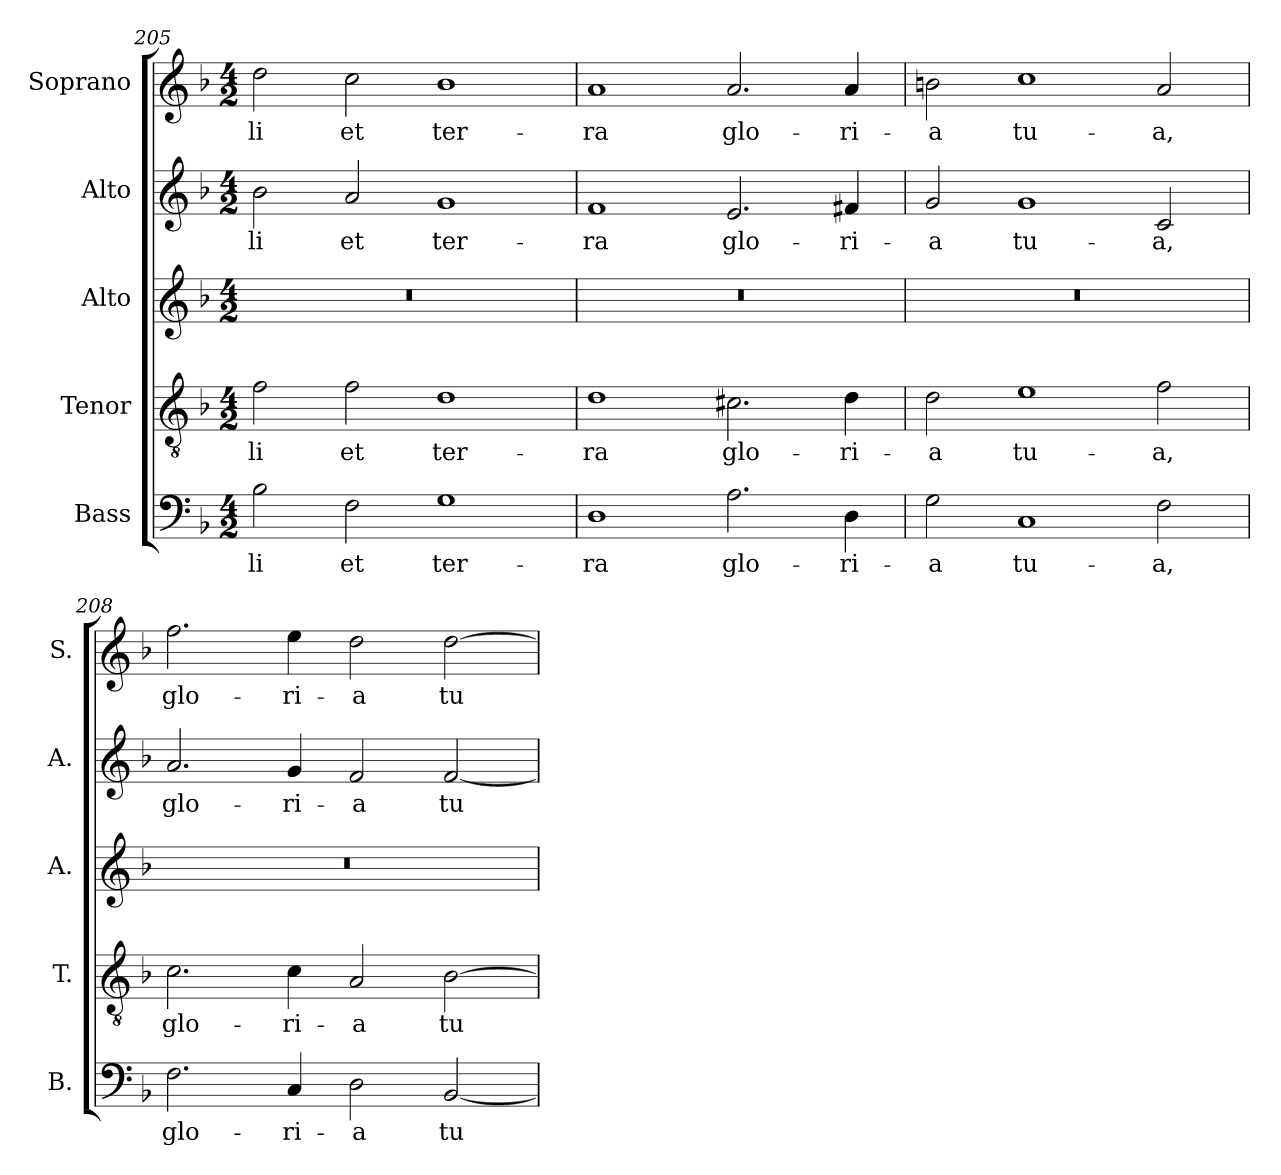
**kern	**text	**kern	**text	**kern	**kern	**text	**kern	**text
*part5	*part5	*part4	*part4	*part3	*part2	*part2	*part1	*part1
*staff5	*staff5	*staff4	*staff4	*staff3	*staff2	*staff2	*staff1	*staff1
*I"Bass	*	*I"Tenor	*	*I"Alto	*I"Alto	*	*I"Soprano	*
*I'B.	*	*I'T.	*	*I'A.	*I'A.	*	*I'S.	*
!!LO:LB:g=z
*clefF4	*	*clefGv2	*	*clefG2	*clefG2	*	*clefG2	*
*	*	*ITrd7c12	*	*	*	*	*	*
*k[b-]	*	*k[b-]	*	*k[b-]	*k[b-]	*	*k[b-]	*
*F:	*	*F:	*	*F:	*F:	*	*F:	*
*M4/2	*	*M4/2	*	*M4/2	*M4/2	*	*M4/2	*
=205	=205	=205	=205	=205	=205	=205	=205	=205
!	!LO:LY:b:color=#000000	!	!	!	!	!	!	!
!	!	!	!LO:LY:b:color=#000000	!LO:N:vis=1	!	!	!	!
!	!	!	!	!	!	!LO:LY:b:color=#000000	!	!
!	!	!	!	!	!	!	!	!LO:LY:b:color=#000000
2B-i\	-li	2Fi\	-li	0r	2b-i\	-li	2ddi\	-li
!	!LO:LY:b:color=#000000	!	!	!	!	!	!	!
!	!	!	!LO:LY:b:color=#000000	!	!	!	!	!
!	!	!	!	!	!	!LO:LY:b:color=#000000	!	!
!	!	!	!	!	!	!	!	!LO:LY:b:color=#000000
2Fi\	et	2Fi\	et	.	2ai/	et	2cci\	et
!	!LO:LY:b:color=#000000	!	!	!	!	!	!	!
!	!	!	!LO:LY:b:color=#000000	!	!	!	!	!
!	!	!	!	!	!	!LO:LY:b:color=#000000	!	!
!	!	!	!	!	!	!	!	!LO:LY:b:color=#000000
1Gi	ter-	1Di	ter-	.	1gi	ter-	1b-i	ter-
=206	=206	=206	=206	=206	=206	=206	=206	=206
!	!LO:LY:b:color=#000000	!	!	!	!	!	!	!
!	!	!	!LO:LY:b:color=#000000	!LO:N:vis=1	!	!	!	!
!	!	!	!	!	!	!LO:LY:b:color=#000000	!	!
!	!	!	!	!	!	!	!	!LO:LY:b:color=#000000
1Di	-ra	1Di	-ra	0r	1fi	-ra	1ai	-ra
!	!LO:LY:b:color=#000000	!	!	!	!	!	!	!
!	!	!	!LO:LY:b:color=#000000	!	!	!	!	!
!	!	!	!	!	!	!LO:LY:b:color=#000000	!	!
!	!	!	!	!	!	!	!	!LO:LY:b:color=#000000
2.Ai\	glo-	2.C#Xi\	glo-	.	2.ei/	glo-	2.ai/	glo-
!	!LO:LY:b:color=#000000	!	!	!	!	!	!	!
!	!	!	!LO:LY:b:color=#000000	!	!	!	!	!
!	!	!	!	!	!	!LO:LY:b:color=#000000	!	!
!	!	!	!	!	!	!	!	!LO:LY:b:color=#000000
4Di\	-ri-	4Di\	-ri-	.	4f#Xi/	-ri-	4ai/	-ri-
=207	=207	=207	=207	=207	=207	=207	=207	=207
!	!LO:LY:b:color=#000000	!	!	!	!	!	!	!
!	!	!	!LO:LY:b:color=#000000	!LO:N:vis=1	!	!	!	!
!	!	!	!	!	!	!LO:LY:b:color=#000000	!	!
!	!	!	!	!	!	!	!	!LO:LY:b:color=#000000
2Gi\	-a	2Di\	-a	0r	2gi/	-a	2bni\	-a
!	!LO:LY:b:color=#000000	!	!	!	!	!	!	!
!	!	!	!LO:LY:b:color=#000000	!	!	!	!	!
!	!	!	!	!	!	!LO:LY:b:color=#000000	!	!
!	!	!	!	!	!	!	!	!LO:LY:b:color=#000000
1Ci	tu-	1Ei	tu-	.	1gi	tu-	1cci	tu-
!	!LO:LY:b:color=#000000	!	!	!	!	!	!	!
!	!	!	!LO:LY:b:color=#000000	!	!	!	!	!
!	!	!	!	!	!	!LO:LY:b:color=#000000	!	!
!	!	!	!	!	!	!	!	!LO:LY:b:color=#000000
2Fi\	-a,	2Fi\	-a,	.	2ci/	-a,	2ai/	-a,
=208	=208	=208	=208	=208	=208	=208	=208	=208
!	!LO:LY:b:color=#000000	!	!	!	!	!	!	!
!	!	!	!LO:LY:b:color=#000000	!LO:N:vis=1	!	!	!	!
!	!	!	!	!	!	!LO:LY:b:color=#000000	!	!
!	!	!	!	!	!	!	!	!LO:LY:b:color=#000000
2.Fi\	glo-	2.Ci\	glo-	0r	2.ai/	glo-	2.ffi\	glo-
!	!LO:LY:b:color=#000000	!	!	!	!	!	!	!
!	!	!	!LO:LY:b:color=#000000	!	!	!	!	!
!	!	!	!	!	!	!LO:LY:b:color=#000000	!	!
!	!	!	!	!	!	!	!	!LO:LY:b:color=#000000
4Ci/	-ri-	4Ci\	-ri-	.	4gi/	-ri-	4eei\	-ri-
!	!LO:LY:b:color=#000000	!	!	!	!	!	!	!
!	!	!	!LO:LY:b:color=#000000	!	!	!	!	!
!	!	!	!	!	!	!LO:LY:b:color=#000000	!	!
!	!	!	!	!	!	!	!	!LO:LY:b:color=#000000
2Di\	-a	2AAi/	-a	.	2fi/	-a	2ddi\	-a
!	!LO:LY:b:color=#000000	!	!	!	!	!	!	!
!	!	!	!LO:LY:b:color=#000000	!	!	!	!	!
!	!	!	!	!	!	!LO:LY:b:color=#000000	!	!
!	!	!	!	!	!	!	!	!LO:LY:b:color=#000000
[2BB-i/	tu-	[2BB-i\	tu-	.	[2fi/	tu-	[2ddi\	tu-
=	=	=	=	=	=	=	=	=
*-	*-	*-	*-	*-	*-	*-	*-	*-
